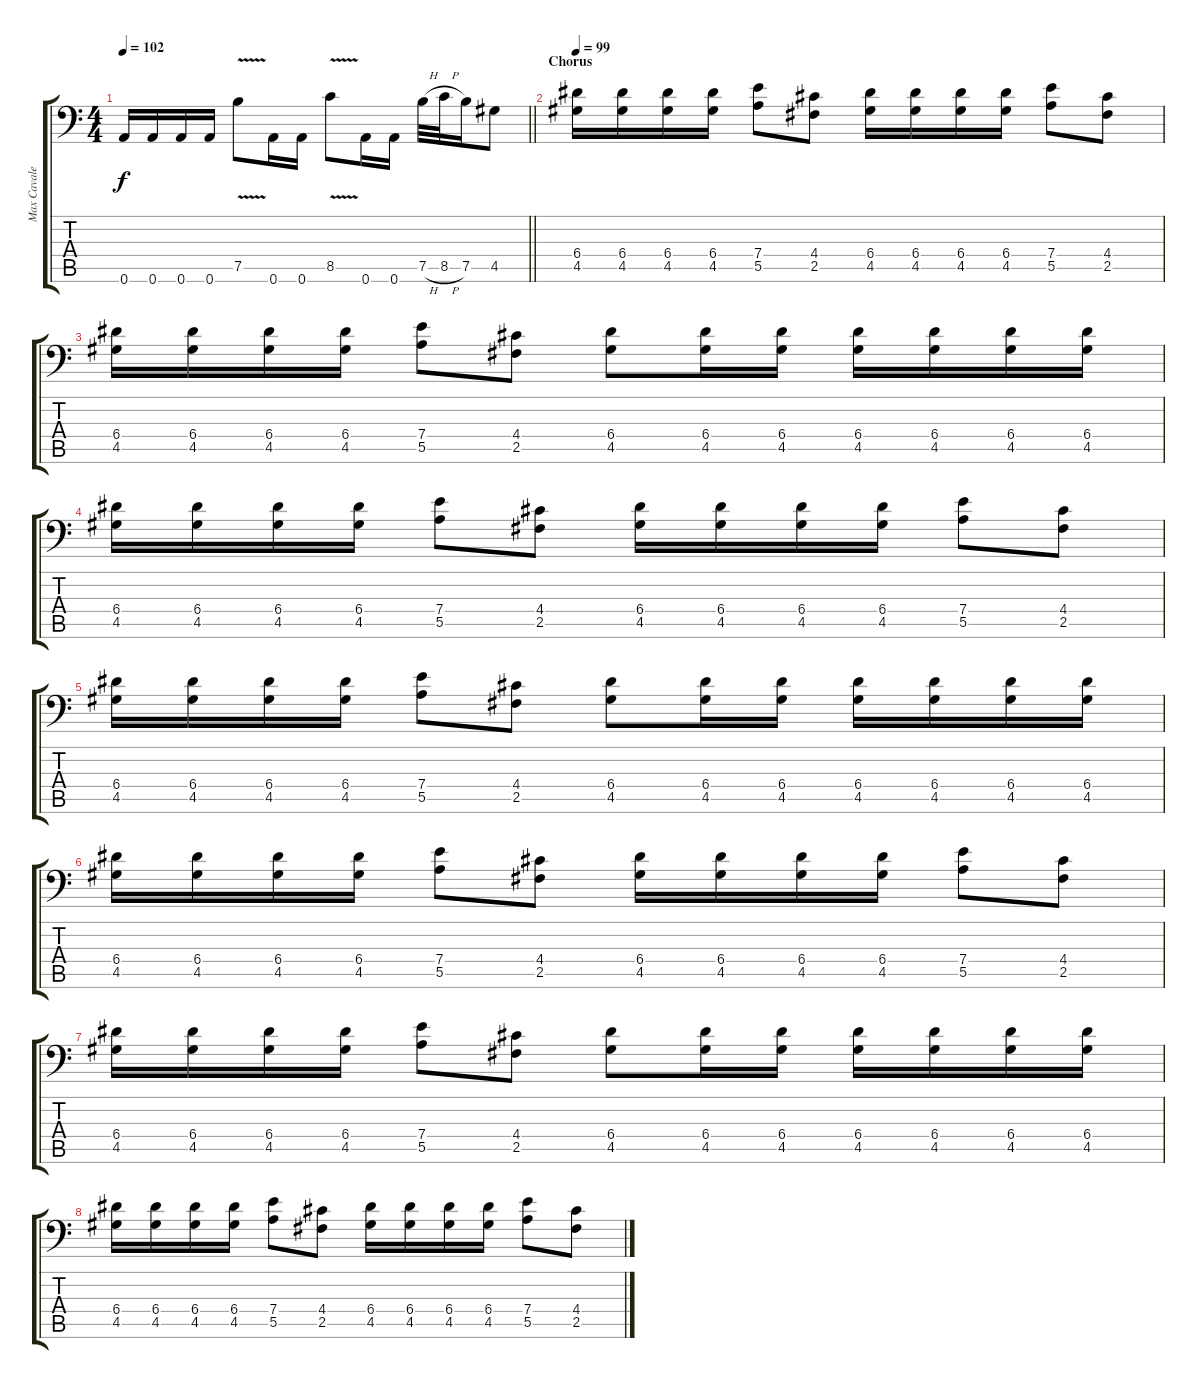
\track ("Max Cavalera " "Max Cavale") {instrument distortionguitar}
\staff {score tabs}
\tuning (B3 Gb3 D3 A2 E2 A1) {hide}
\ts (4 4)
\tempo 102
\clef f4
\barLineRight lightlight
\ks c
0.6.16{dy f} 0.6.16 0.6.16 0.6.16 7.5{v}.8 0.6.16 0.6.16 8.5{v}.8 0.6.16 0.6.16 7.5{h}.32 8.5{h}.32 7.5.16 4.5.8 |
\section ("" "Chorus")
\tempo 99
(6.4 4.5).16 (6.4 4.5).16 (6.4 4.5).16 (6.4 4.5).16 (7.4 5.5).8 (4.4 2.5).8 (6.4 4.5).16 (6.4 4.5).16 (6.4 4.5).16 (6.4 4.5).16 (7.4 5.5).8 (4.4 2.5).8 |
(6.4 4.5).16 (6.4 4.5).16 (6.4 4.5).16 (6.4 4.5).16 (7.4 5.5).8 (4.4 2.5).8 (6.4 4.5).8 (6.4 4.5).16 (6.4 4.5).16 (6.4 4.5).16 (6.4 4.5).16 (6.4 4.5).16 (6.4 4.5).16 |
(6.4 4.5).16 (6.4 4.5).16 (6.4 4.5).16 (6.4 4.5).16 (7.4 5.5).8 (4.4 2.5).8 (6.4 4.5).16 (6.4 4.5).16 (6.4 4.5).16 (6.4 4.5).16 (7.4 5.5).8 (4.4 2.5).8 |
(6.4 4.5).16 (6.4 4.5).16 (6.4 4.5).16 (6.4 4.5).16 (7.4 5.5).8 (4.4 2.5).8 (6.4 4.5).8 (6.4 4.5).16 (6.4 4.5).16 (6.4 4.5).16 (6.4 4.5).16 (6.4 4.5).16 (6.4 4.5).16 |
(6.4 4.5).16 (6.4 4.5).16 (6.4 4.5).16 (6.4 4.5).16 (7.4 5.5).8 (4.4 2.5).8 (6.4 4.5).16 (6.4 4.5).16 (6.4 4.5).16 (6.4 4.5).16 (7.4 5.5).8 (4.4 2.5).8 |
(6.4 4.5).16 (6.4 4.5).16 (6.4 4.5).16 (6.4 4.5).16 (7.4 5.5).8 (4.4 2.5).8 (6.4 4.5).8 (6.4 4.5).16 (6.4 4.5).16 (6.4 4.5).16 (6.4 4.5).16 (6.4 4.5).16 (6.4 4.5).16 |
(6.4 4.5).16 (6.4 4.5).16 (6.4 4.5).16 (6.4 4.5).16 (7.4 5.5).8 (4.4 2.5).8 (6.4 4.5).16 (6.4 4.5).16 (6.4 4.5).16 (6.4 4.5).16 (7.4 5.5).8 (4.4 2.5).8
